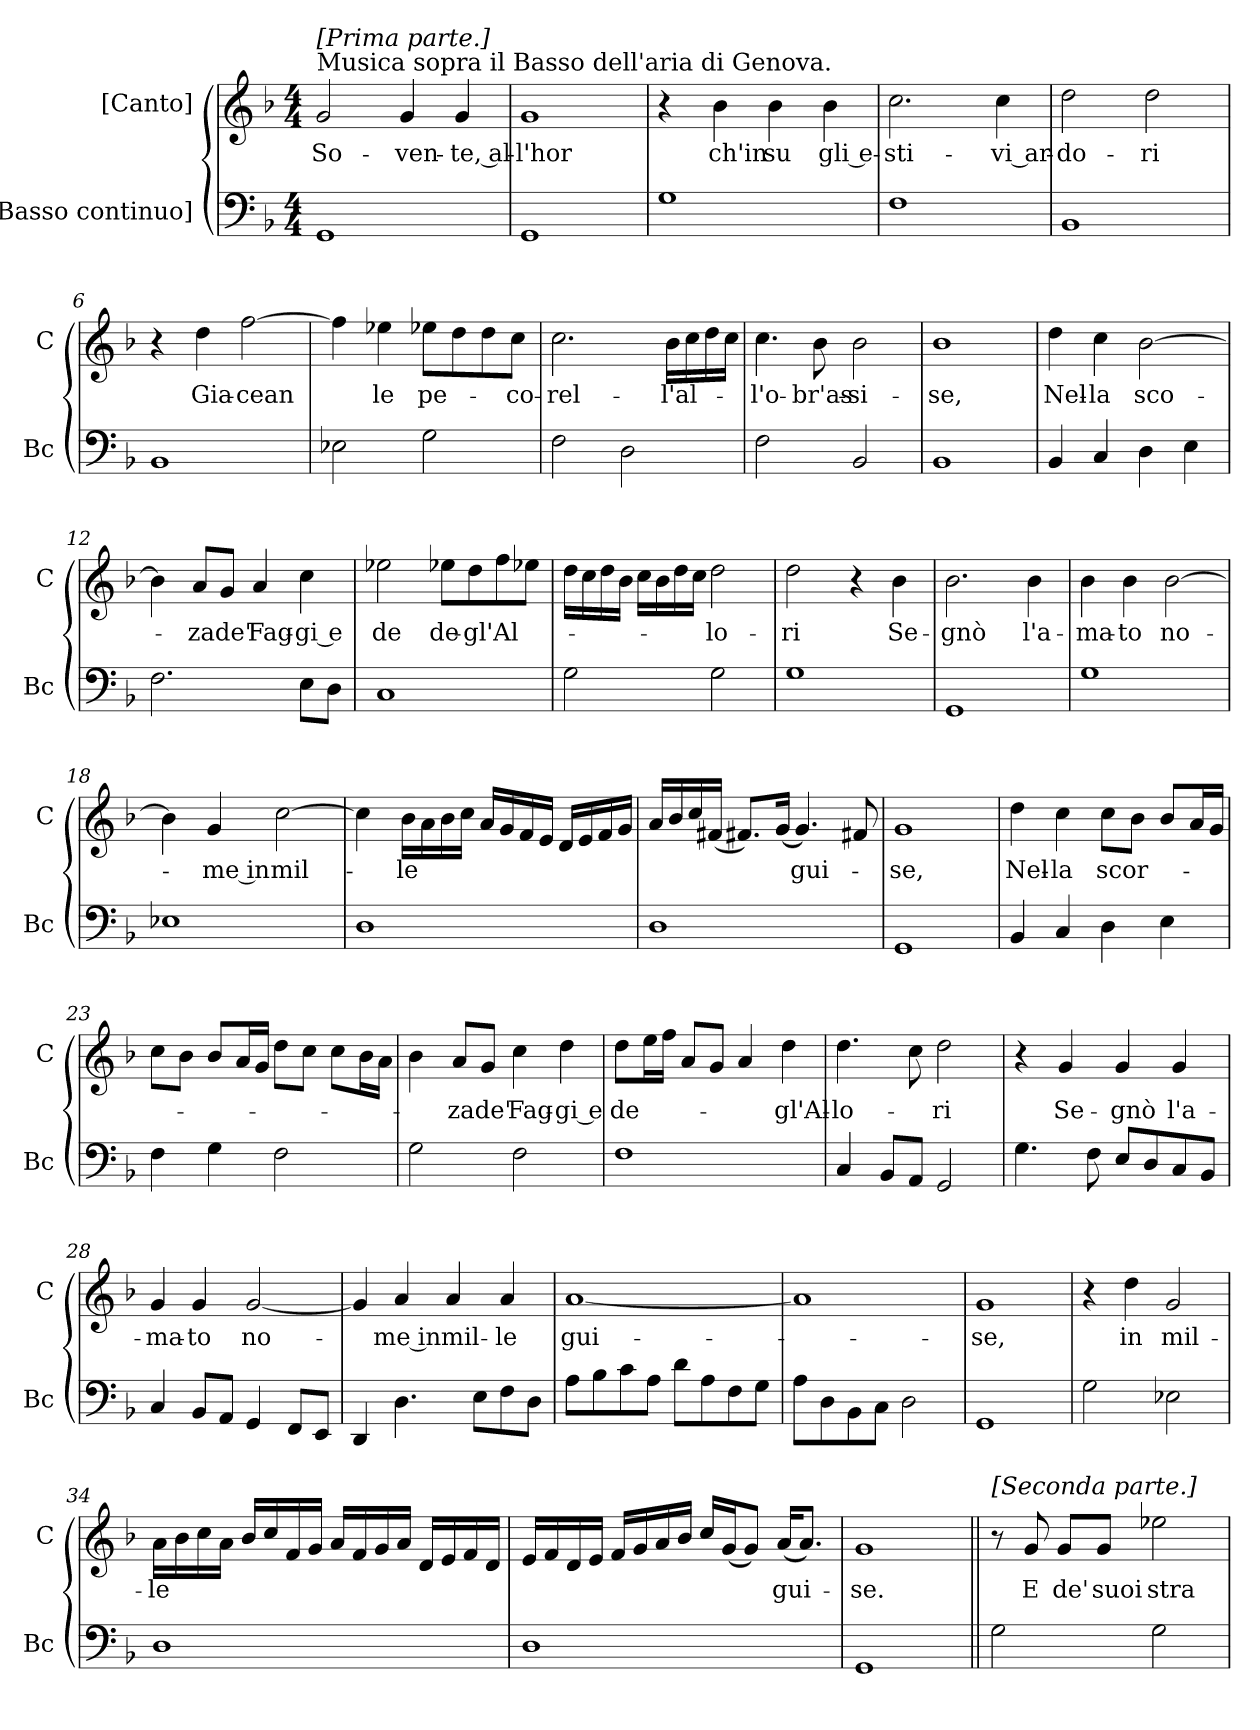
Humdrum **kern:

**kern	**kern	**text
*part2	*part1	*part1
*staff2	*staff1	*staff1
*I"[Basso continuo]	*I"[Canto]	*
*I'Bc	*I'C	*
*clefF4	*clefG2	*
*k[b-]	*k[b-]	*
*F:	*F:	*
*M4/4	*M4/4	*
=1	=1	=1
!	!LO:TX:a:t=Musica sopra il Basso dell'aria di Genova.	!
!	!LO:TX:a:t=[Prima parte.]	!
1GG	2g	So-
.	4g	-ven-
.	4g	-te, al-
=2	=2	=2
1GG	1g	-l'hor
=3	=3	=3
1G	4r	.
.	4b-	ch'in
.	4b-	su
.	4b-	gli e-
=4	=4	=4
1F	2.cc	-sti-
.	4cc	-vi ar-
=5	=5	=5
1BB-	2dd	-do-
.	2dd	-ri
=6	=6	=6
1BB-	4r	.
.	4dd	Gia-
.	[2ff	-cean
=7	=7	=7
2E-X	4ff]	.
.	4ee-X	le
2G	8ee-XL	pe-
.	8dd	.
.	8dd	.
.	8ccJ	-co-
=8	=8	=8
2F	2.cc	-rel-
2D	.	.
.	16b-LL	-l'al-
.	16cc	.
.	16dd	.
.	16ccJJ	.
=9	=9	=9
2F	4.cc	-l'o-
.	8b-	-br'as-
2BB-	2b-	-si-
=10	=10	=10
1BB-	1b-	-se,
=11	=11	=11
4BB-	4dd	Nel-
4C	4cc	-la
4D	[2b-	sco-
4E	.	.
=12	=12	=12
2.F	4b-]	.
.	8aL	-za
.	8gJ	de'
.	4a	Fag-
8EL	4cc	-gi e
8DJ	.	.
=13	=13	=13
1C	2ee-X	de
.	8ee-XL	de-
.	8dd	-gl'Al-
.	8ff	.
.	8ee-XJ	.
=14	=14	=14
2G	16ddLL	.
.	16cc	.
.	16dd	.
.	16b-JJ	.
.	16ccLL	.
.	16b-	.
.	16dd	.
.	16ccJJ	.
2G	2dd	-lo-
=15	=15	=15
1G	2dd	-ri
.	4r	.
.	4b-	Se-
=16	=16	=16
1GG	2.b-	-gnò
.	4b-	l'a-
=17	=17	=17
1G	4b-	-ma-
.	4b-	-to
.	[2b-	no-
=18	=18	=18
1E-X	4b-]	.
.	4g	-me in
.	[2cc	mil-
=19	=19	=19
1D	4cc]	.
.	16b-LL	-le
.	16a	.
.	16b-	.
.	16ccJJ	.
.	16aLL	.
.	16g	.
.	16f	.
.	16eJJ	.
.	16dLL	.
.	16e	.
.	16f	.
.	16gJJ	.
=20	=20	=20
1D	16aLL	.
.	16b-	.
.	16cc	.
.	(<16f#XJJ	.
.	8.f#XL)	.
.	(<16gJk	.
.	4.g)	gui-
.	8f#X	.
=21	=21	=21
1GG	1g	-se,
=22	=22	=22
4BB-	4dd	Nel-
4C	4cc	-la
4D	8ccL	scor-
.	8b-J	.
4E	8b-L	.
.	16aL	.
.	16gJJ	.
=23	=23	=23
4F	8ccL	.
.	8b-J	.
4G	8b-L	.
.	16aL	.
.	16gJJ	.
2F	8ddL	.
.	8ccJ	.
.	8ccL	.
.	16b-L	.
.	16aJJ	.
=24	=24	=24
2G	4b-	.
.	8aL	-za
.	8gJ	de'
2F	4cc	Fag-
.	4dd	-gi e
=25	=25	=25
1F	8ddL	de-
.	16eeL	.
.	16ffJJ	.
.	8aL	.
.	8gJ	.
.	4a	.
.	4dd	-gl'Al-
=26	=26	=26
4C	4.dd	-lo-
8BB-L	.	.
8AAJ	8cc	.
2GG	2dd	-ri
=27	=27	=27
4.G	4r	.
.	4g	Se-
8F	.	.
8EL	4g	-gnò
8D	.	.
8C	4g	l'a-
8BB-J	.	.
=28	=28	=28
4C	4g	-ma-
8BB-L	4g	-to
8AAJ	.	.
4GG	[2g	no-
8FFL	.	.
8EEJ	.	.
=29	=29	=29
4DD	4g]	.
4.D	4a	-me in
.	4a	mil-
8EL	.	.
8F	4a	-le
8DJ	.	.
=30	=30	=30
8AL	[1a	gui-
8B-	.	.
8c	.	.
8AJ	.	.
8dL	.	.
8A	.	.
8F	.	.
8GJ	.	.
=31	=31	=31
8AL	1a]	.
8D	.	.
8BB-	.	.
8CJ	.	.
2D	.	.
=32	=32	=32
1GG	1g	-se,
=33	=33	=33
2G	4r	.
.	4dd	in
2E-X	2g	mil-
=34	=34	=34
1D	16aLL	-le
.	16b-	.
.	16cc	.
.	16aJJ	.
.	16b-LL	.
.	16cc	.
.	16f	.
.	16gJJ	.
.	16aLL	.
.	16f	.
.	16g	.
.	16aJJ	.
.	16dLL	.
.	16e	.
.	16f	.
.	16dJJ	.
=35	=35	=35
1D	16eLL	.
.	16f	.
.	16d	.
.	16eJJ	.
.	16fLL	.
.	16g	.
.	16a	.
.	16b-JJ	.
.	16ccLL	.
.	(<16gJ	.
.	8gJ)	.
.	(<16aKL	gui-
.	8.aJ)	.
=36	=36	=36
1GG	1g	-se.
=37||	=37||	=37||
!	!LO:TX:a:t=[Seconda parte.]	!
2G	8r	.
.	8g	E
.	8gL	de'
.	8gJ	suoi
2G	2ee-X	stra-
=	=	=
*-	*-	*-
